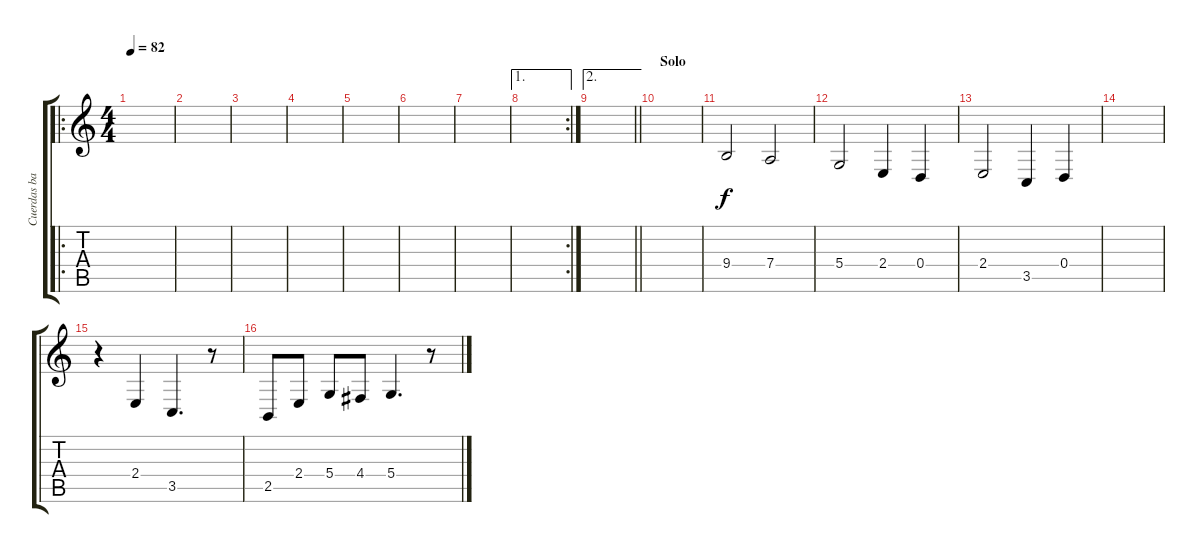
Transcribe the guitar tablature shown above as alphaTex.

\track ("Cuerdas bajo" "Cuerdas ba") {instrument cello}
\staff {score tabs}
\tuning (E4 B3 G3 D3 A2 E2) {hide}
\ro
\ts (4 4)
\tempo 82
\clef g2
\ks c
|
|
|
|
|
|
|
\ae 1
\rc 2
|
\ae 2
\barLineRight lightlight
|
\section ("" "Solo")
|
9.4.2 7.4.2 |
5.4.2 2.4.4 0.4.4 |
2.4.2 3.5.4 0.4.4 |
|
r.4 2.4.4 3.5.4{d} r.8 |
2.5.8 2.4.8 5.4.8 4.4.8 5.4.4{d} r.8
